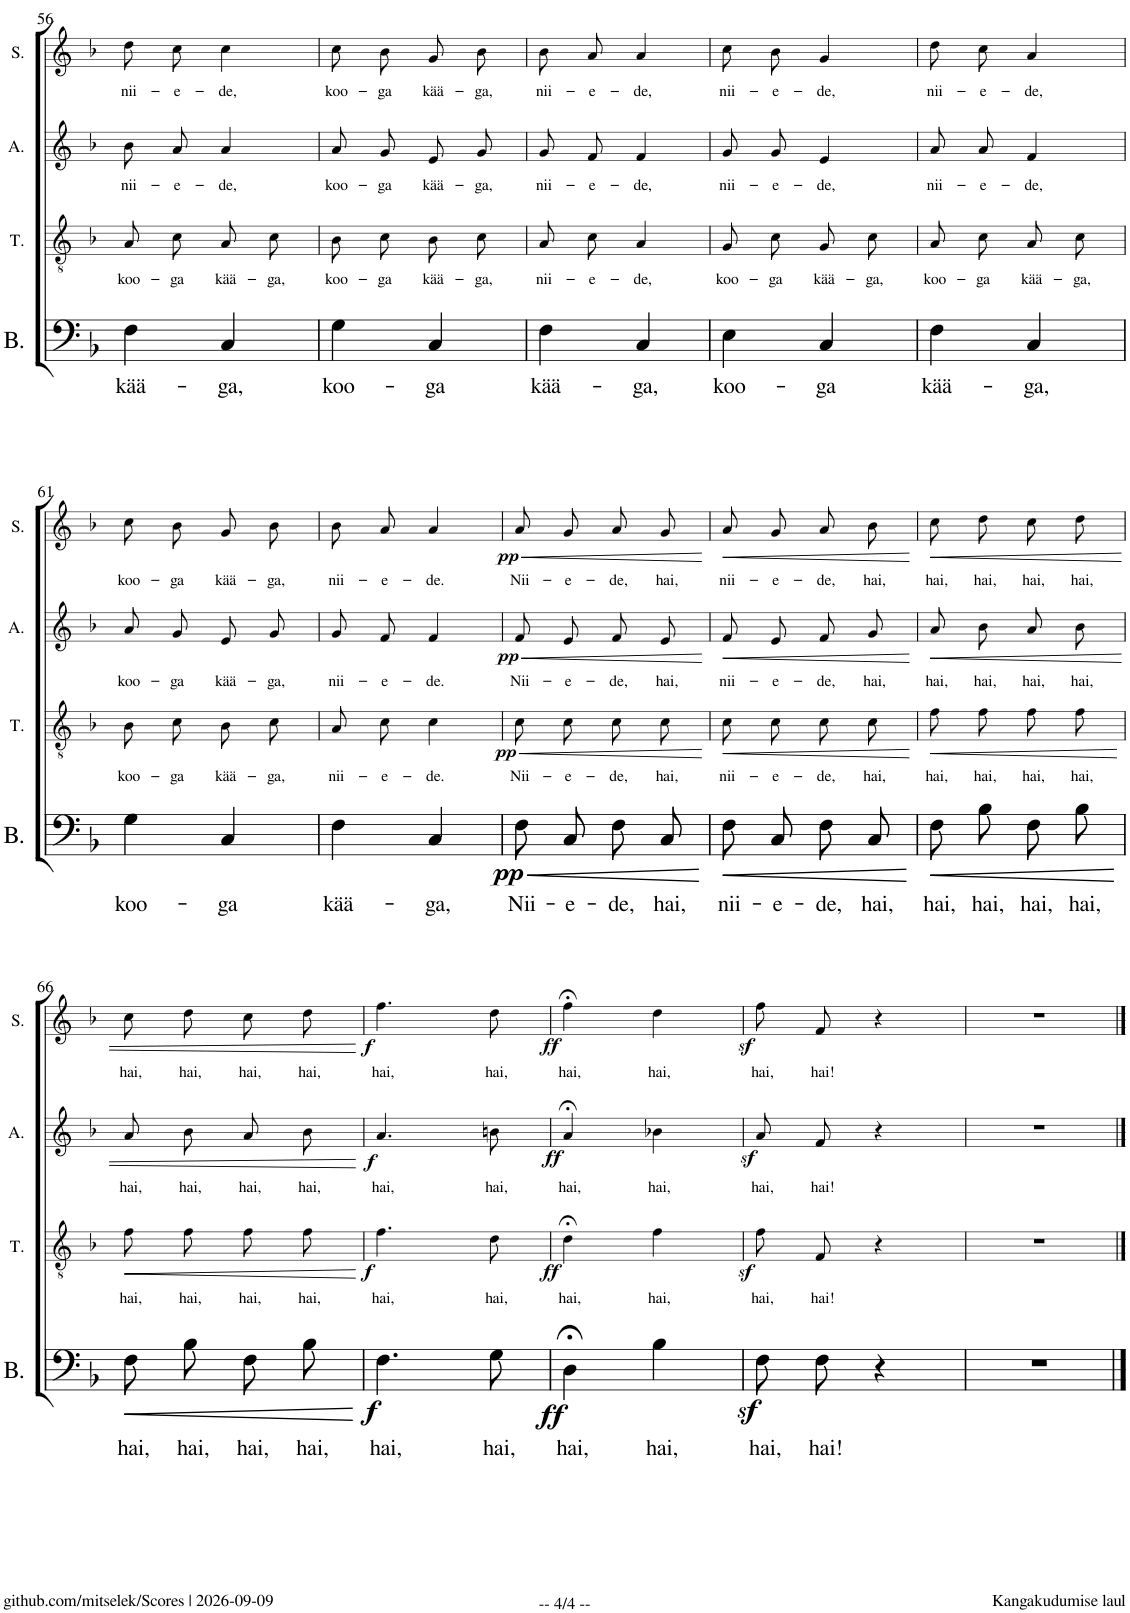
**kern	**text	**dynam	**kern	**text	**dynam	**kern	**text	**dynam	**kern	**text	**dynam
*part4	*part4	*part4	*part3	*part3	*part3	*part2	*part2	*part2	*part1	*part1	*part1
*staff4	*staff4	*staff4	*staff3	*staff3	*staff3	*staff2	*staff2	*staff2	*staff1	*staff1	*staff1
*I"Bass	*	*	*I"Tenor	*	*	*I"Alto	*	*	*I"Soprano	*	*
*I'B.	*	*	*I'T.	*	*	*I'A.	*	*	*I'S.	*	*
!!LO:PB:g=z
*clefF4	*	*	*clefGv2	*	*	*clefG2	*	*	*clefG2	*	*
*k[b-]	*	*	*k[b-]	*	*	*k[b-]	*	*	*k[b-]	*	*
*M2/4	*	*	*M2/4	*	*	*M2/4	*	*	*M2/4	*	*
=56	=56	=56	=56	=56	=56	=56	=56	=56	=56	=56	=56
!	!LO:LY:b	!	!	!LO:LY:b	!	!	!LO:LY:b	!	!	!LO:LY:b	!
4F\	kää-	.	8A\L	koo-	.	8b-/L	nii-	.	8dd\L	nii-	.
!	!	!	!	!LO:LY:b	!	!	!LO:LY:b	!	!	!LO:LY:b	!
.	.	.	8c\J	-ga	.	8a/J	-e-	.	8cc\J	-e-	.
!	!LO:LY:b	!	!	!LO:LY:b	!	!	!LO:LY:b	!	!	!LO:LY:b	!
4C/	-ga,	.	8A\L	kää-	.	4a/	-de,	.	4cc\	-de,	.
!	!	!	!	!LO:LY:b	!	!	!	!	!	!	!
.	.	.	8c\J	-ga,	.	.	.	.	.	.	.
=57	=57	=57	=57	=57	=57	=57	=57	=57	=57	=57	=57
!	!LO:LY:b	!	!	!LO:LY:b	!	!	!LO:LY:b	!	!	!LO:LY:b	!
4G\	koo-	.	8B-\L	koo-	.	8a/L	koo-	.	8cc\L	koo-	.
!	!	!	!	!LO:LY:b	!	!	!LO:LY:b	!	!	!LO:LY:b	!
.	.	.	8c\J	-ga	.	8g/J	-ga	.	8b-\J	-ga	.
!	!LO:LY:b	!	!	!LO:LY:b	!	!	!LO:LY:b	!	!	!LO:LY:b	!
4C/	-ga	.	8B-\L	kää-	.	8e/L	kää-	.	8g/L	kää-	.
!	!	!	!	!LO:LY:b	!	!	!LO:LY:b	!	!	!LO:LY:b	!
.	.	.	8c\J	-ga,	.	8g/J	-ga,	.	8b-/J	-ga,	.
=58	=58	=58	=58	=58	=58	=58	=58	=58	=58	=58	=58
!	!LO:LY:b	!	!	!LO:LY:b	!	!	!LO:LY:b	!	!	!LO:LY:b	!
4F\	kää-	.	8A\L	nii-	.	8g/L	nii-	.	8b-/L	nii-	.
!	!	!	!	!LO:LY:b	!	!	!LO:LY:b	!	!	!LO:LY:b	!
.	.	.	8c\J	-e-	.	8f/J	-e-	.	8a/J	-e-	.
!	!LO:LY:b	!	!	!LO:LY:b	!	!	!LO:LY:b	!	!	!LO:LY:b	!
4C/	-ga,	.	4A/	-de,	.	4f/	-de,	.	4a/	-de,	.
=59	=59	=59	=59	=59	=59	=59	=59	=59	=59	=59	=59
!	!LO:LY:b	!	!	!LO:LY:b	!	!	!LO:LY:b	!	!	!LO:LY:b	!
4E\	koo-	.	8G/L	koo-	.	8g/L	nii-	.	8cc\L	nii-	.
!	!	!	!	!LO:LY:b	!	!	!LO:LY:b	!	!	!LO:LY:b	!
.	.	.	8c/J	-ga	.	8g/J	-e-	.	8b-\J	-e-	.
!	!LO:LY:b	!	!	!LO:LY:b	!	!	!LO:LY:b	!	!	!LO:LY:b	!
4C/	-ga	.	8G/L	kää-	.	4e/	-de,	.	4g/	-de,	.
!	!	!	!	!LO:LY:b	!	!	!	!	!	!	!
.	.	.	8c/J	-ga,	.	.	.	.	.	.	.
=60	=60	=60	=60	=60	=60	=60	=60	=60	=60	=60	=60
!	!LO:LY:b	!	!	!LO:LY:b	!	!	!LO:LY:b	!	!	!LO:LY:b	!
4F\	kää-	.	8A\L	koo-	.	8a/L	nii-	.	8dd\L	nii-	.
!	!	!	!	!LO:LY:b	!	!	!LO:LY:b	!	!	!LO:LY:b	!
.	.	.	8c\J	-ga	.	8a/J	-e-	.	8cc\J	-e-	.
!	!LO:LY:b	!	!	!LO:LY:b	!	!	!LO:LY:b	!	!	!LO:LY:b	!
4C/	-ga,	.	8A\L	kää-	.	4f/	-de,	.	4a/	-de,	.
!	!	!	!	!LO:LY:b	!	!	!	!	!	!	!
.	.	.	8c\J	-ga,	.	.	.	.	.	.	.
!!LO:LB:g=z
=61	=61	=61	=61	=61	=61	=61	=61	=61	=61	=61	=61
!	!LO:LY:b	!	!	!LO:LY:b	!	!	!LO:LY:b	!	!	!LO:LY:b	!
4G\	koo-	.	8B-\L	koo-	.	8a/L	koo-	.	8cc\L	koo-	.
!	!	!	!	!LO:LY:b	!	!	!LO:LY:b	!	!	!LO:LY:b	!
.	.	.	8c\J	-ga	.	8g/J	-ga	.	8b-\J	-ga	.
!	!LO:LY:b	!	!	!LO:LY:b	!	!	!LO:LY:b	!	!	!LO:LY:b	!
4C/	-ga	.	8B-\L	kää-	.	8e/L	kää-	.	8g/L	kää-	.
!	!	!	!	!LO:LY:b	!	!	!LO:LY:b	!	!	!LO:LY:b	!
.	.	.	8c\J	-ga,	.	8g/J	-ga,	.	8b-/J	-ga,	.
=62	=62	=62	=62	=62	=62	=62	=62	=62	=62	=62	=62
!	!LO:LY:b	!	!	!LO:LY:b	!	!	!LO:LY:b	!	!	!LO:LY:b	!
4F\	kää-	.	8A\L	nii-	.	8g/L	nii-	.	8b-/L	nii-	.
!	!	!	!	!LO:LY:b	!	!	!LO:LY:b	!	!	!LO:LY:b	!
.	.	.	8c\J	-e-	.	8f/J	-e-	.	8a/J	-e-	.
!	!LO:LY:b	!	!	!LO:LY:b	!	!	!LO:LY:b	!	!	!LO:LY:b	!
4C/	-ga,	.	4c\	-de.	.	4f/	-de.	.	4a/	-de.	.
=63	=63	=63	=63	=63	=63	=63	=63	=63	=63	=63	=63
!	!LO:LY:b	!LO:HP:b	!	!LO:LY:b	!LO:HP:b	!	!LO:LY:b	!LO:HP:b	!	!LO:LY:b	!LO:HP:b
!	!	!LO:DY:n=1:b	!	!	!LO:DY:n=1:b	!	!	!LO:DY:n=1:b	!	!	!LO:DY:n=1:b
8F\L	Nii-	< pp	8c\L	Nii-	< pp	8f/L	Nii-	< pp	8a/L	Nii-	< pp
!	!LO:LY:b	!	!	!LO:LY:b	!	!	!LO:LY:b	!	!	!LO:LY:b	!
8C\J	-e-	.	8c\J	-e-	.	8e/J	-e-	.	8g/J	-e-	.
!	!LO:LY:b	!	!	!LO:LY:b	!	!	!LO:LY:b	!	!	!LO:LY:b	!
8F\L	-de,	.	8c\L	-de,	.	8f/L	-de,	.	8a/L	-de,	.
!	!LO:LY:b	!	!	!LO:LY:b	!	!	!LO:LY:b	!	!	!LO:LY:b	!
8C\J	hai,	.	8c\J	hai,	.	8e/J	hai,	.	8g/J	hai,	.
.	.	[	.	.	[	.	.	[	.	.	[
=64	=64	=64	=64	=64	=64	=64	=64	=64	=64	=64	=64
!	!LO:LY:b	!LO:HP:b	!	!LO:LY:b	!LO:HP:b	!	!LO:LY:b	!LO:HP:b	!	!LO:LY:b	!LO:HP:b
8F\L	nii-	<	8c\L	nii-	<	8f/L	nii-	<	8a/L	nii-	<
!	!LO:LY:b	!	!	!LO:LY:b	!	!	!LO:LY:b	!	!	!LO:LY:b	!
8C\J	-e-	.	8c\J	-e-	.	8e/J	-e-	.	8g/J	-e-	.
!	!LO:LY:b	!	!	!LO:LY:b	!	!	!LO:LY:b	!	!	!LO:LY:b	!
8F\L	-de,	.	8c\L	-de,	.	8f/L	-de,	.	8a/L	-de,	.
!	!LO:LY:b	!	!	!LO:LY:b	!	!	!LO:LY:b	!	!	!LO:LY:b	!
8C\J	hai,	.	8c\J	hai,	.	8g/J	hai,	.	8b-/J	hai,	.
.	.	[	.	.	[	.	.	[	.	.	[
=65	=65	=65	=65	=65	=65	=65	=65	=65	=65	=65	=65
!	!LO:LY:b	!LO:HP:b	!	!LO:LY:b	!LO:HP:b	!	!LO:LY:b	!LO:HP:b	!	!LO:LY:b	!LO:HP:b
8F\L	hai,	<	8f\L	hai,	<	8a/L	hai,	<	8cc\L	hai,	<
!	!LO:LY:b	!	!	!LO:LY:b	!	!	!LO:LY:b	!	!	!LO:LY:b	!
8B-\J	hai,	.	8f\J	hai,	.	8b-/J	hai,	.	8dd\J	hai,	.
!	!LO:LY:b	!	!	!LO:LY:b	!	!	!LO:LY:b	!	!	!LO:LY:b	!
8F\L	hai,	.	8f\L	hai,	.	8a/L	hai,	.	8cc\L	hai,	.
!	!LO:LY:b	!	!	!LO:LY:b	!	!	!LO:LY:b	!	!	!LO:LY:b	!
8B-\J	hai,	.	8f\J	hai,	.	8b-/J	hai,	.	8dd\J	hai,	.
.	.	[	.	.	[	.	.	.	.	.	.
!!LO:LB:g=z
=66	=66	=66	=66	=66	=66	=66	=66	=66	=66	=66	=66
!	!LO:LY:b	!LO:HP:b	!	!LO:LY:b	!LO:HP:b	!	!LO:LY:b	!	!	!LO:LY:b	!
8F\L	hai,	<	8f\L	hai,	<	8a/L	hai,	.	8cc\L	hai,	.
!	!LO:LY:b	!	!	!LO:LY:b	!	!	!LO:LY:b	!	!	!LO:LY:b	!
8B-\J	hai,	.	8f\J	hai,	.	8b-/J	hai,	.	8dd\J	hai,	.
!	!LO:LY:b	!	!	!LO:LY:b	!	!	!LO:LY:b	!	!	!LO:LY:b	!
8F\L	hai,	.	8f\L	hai,	.	8a/L	hai,	.	8cc\L	hai,	.
!	!LO:LY:b	!	!	!LO:LY:b	!	!	!LO:LY:b	!	!	!LO:LY:b	!
8B-\J	hai,	.	8f\J	hai,	.	8b-/J	hai,	.	8dd\J	hai,	.
.	.	[	.	.	[	.	.	[	.	.	[
=67	=67	=67	=67	=67	=67	=67	=67	=67	=67	=67	=67
!	!LO:LY:b	!LO:DY:b	!	!LO:LY:b	!LO:DY:b	!	!LO:LY:b	!LO:DY:b	!	!LO:LY:b	!LO:DY:b
4.F\	hai,	f	4.f\	hai,	f	4.a/	hai,	f	4.ff\	hai,	f
!	!LO:LY:b	!	!	!LO:LY:b	!	!	!LO:LY:b	!	!	!LO:LY:b	!
8G\	hai,	.	8d\	hai,	.	8bn\	hai,	.	8dd\	hai,	.
=68	=68	=68	=68	=68	=68	=68	=68	=68	=68	=68	=68
!	!LO:LY:b	!LO:DY:b	!	!LO:LY:b	!LO:DY:b	!	!LO:LY:b	!LO:DY:b	!	!LO:LY:b	!LO:DY:b
4D;<\	hai,	ff	4d;<\	hai,	ff	4a;</	hai,	ff	4ff;<\	hai,	ff
!	!LO:LY:b	!	!	!LO:LY:b	!	!	!LO:LY:b	!	!	!LO:LY:b	!
4B-\	hai,	.	4f\	hai,	.	4b-X\	hai,	.	4dd\	hai,	.
=69	=69	=69	=69	=69	=69	=69	=69	=69	=69	=69	=69
!	!LO:LY:b	!	!	!LO:LY:b	!	!	!LO:LY:b	!	!	!LO:LY:b	!
8Fz<\L	hai,	.	8fz<\L	hai,	.	8az</L	hai,	.	8ffz<\L	hai,	.
!	!LO:LY:b	!	!	!LO:LY:b	!	!	!LO:LY:b	!	!	!LO:LY:b	!
8F\J	hai!	.	8F\J	hai!	.	8f/J	hai!	.	8f\J	hai!	.
4r	.	.	4r	.	.	4r	.	.	4r	.	.
=70	=70	=70	=70	=70	=70	=70	=70	=70	=70	=70	=70
2r	.	.	2r	.	.	2r	.	.	2r	.	.
==	==	==	==	==	==	==	==	==	==	==	==
*-	*-	*-	*-	*-	*-	*-	*-	*-	*-	*-	*-
